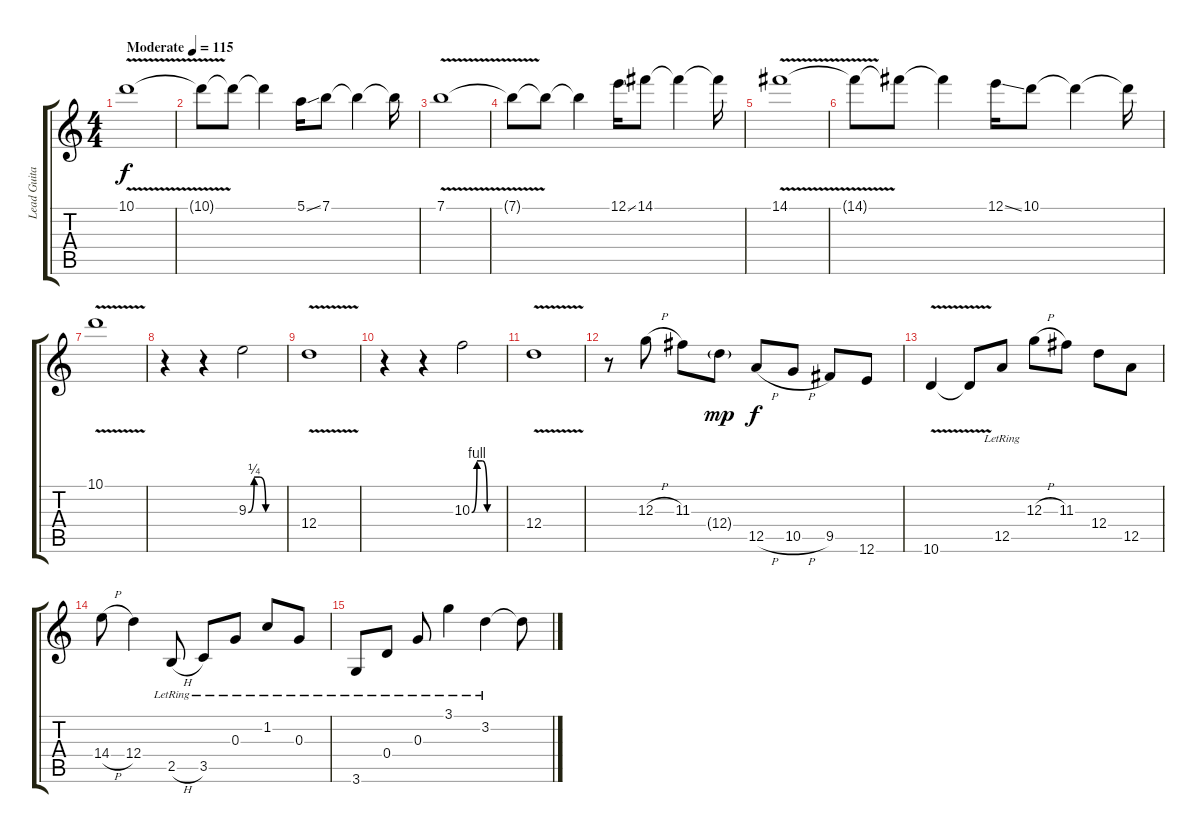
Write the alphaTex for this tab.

\track ("Lead Guitar" "Lead Guita") {instrument overdrivenguitar}
\staff {score tabs}
\tuning (E4 B3 G3 D3 A2 E2) {hide}
\ts (4 4)
\tempo (115 "Moderate")
\clef g2
\ks c
10.1{v}.1{dy f instrument overdrivenguitar} |
10.1{t}.8 10.1{t}.8 10.1{t}.4 5.1{ss}.16 7.1.8 7.1{t}.4 7.1{t}.16 |
7.1{v}.1 |
7.1{t}.8 7.1{t}.8 7.1{t}.4 12.1{ss}.16 14.1.8 14.1{t}.4 14.1{t}.16 |
14.1{v}.1 |
14.1{t}.8 14.1{t}.8 14.1{t}.4 12.1{ss}.16 10.1.8 10.1{t}.4 10.1{t}.16 |
10.1{v}.1 |
r.4 r.4 9.3{be (custom 0 0 10 1 20 1 30 0 60 0)}.2 |
12.4{v}.1 |
r.4 r.4 10.3{be (custom 0 0 10 4 20 4 30 0 60 0)}.2 |
12.4{v}.1 |
r.8 12.3{h}.8 11.3.8 12.4{g}.8{dy mp} 12.5{h}.8{dy f} 10.5{h}.8 9.5.8 12.6.8 |
10.6{v}.4 10.6{v t}.8 12.5{lr}.8 12.3{h}.8 11.3.8 12.4.8 12.5.8 |
14.4{h}.8 12.4.4 2.5{h lr}.8 3.5{lr}.8 0.3{lr}.8 1.2{lr}.8 0.3{lr}.8 |
3.6{lr}.8 0.4{lr}.8 0.3{lr}.8 3.1{lr}.4 3.2{lr}.4 3.2{t}.8
